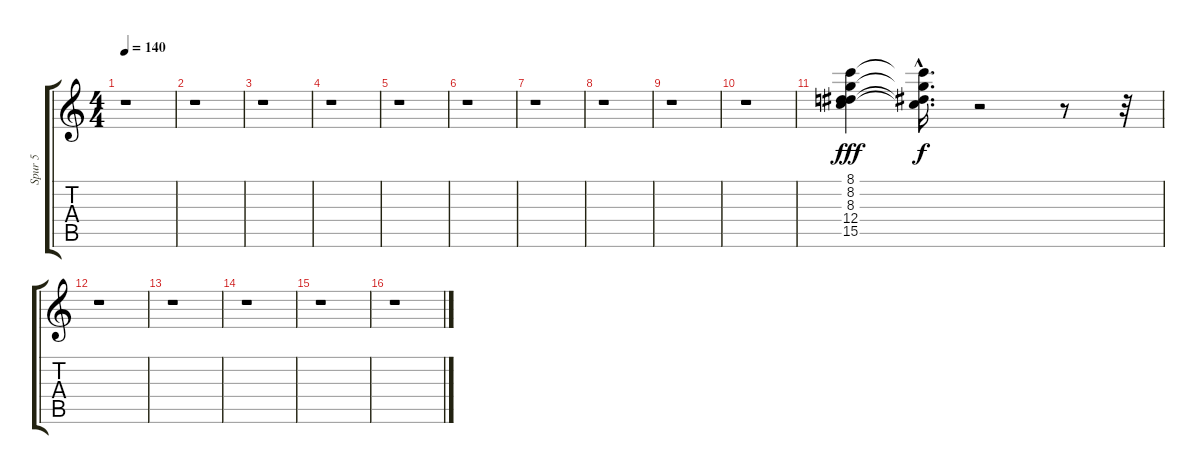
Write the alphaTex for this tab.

\track ("Spur 5" "Spur 5") {instrument electricguitarclean}
\staff {score tabs}
\tuning (E4 B3 G3 D3 A2 E2) {hide}
\ts (4 4)
\tempo 140
\clef g2
\ks c
r.1{dy mf} |
r.1 |
r.1 |
r.1 |
r.1 |
r.1 |
r.1 |
r.1 |
r.1 |
r.1 |
(8.1 8.2 8.3 12.4 15.5).4{dy fff} (8.1{hac t} 8.2{hac t} 8.3{hac t} 15.5{hac t}).16{d dy f} r.2 r.8 r.32 |
r.1 |
r.1 |
r.1 |
r.1 |
r.1
